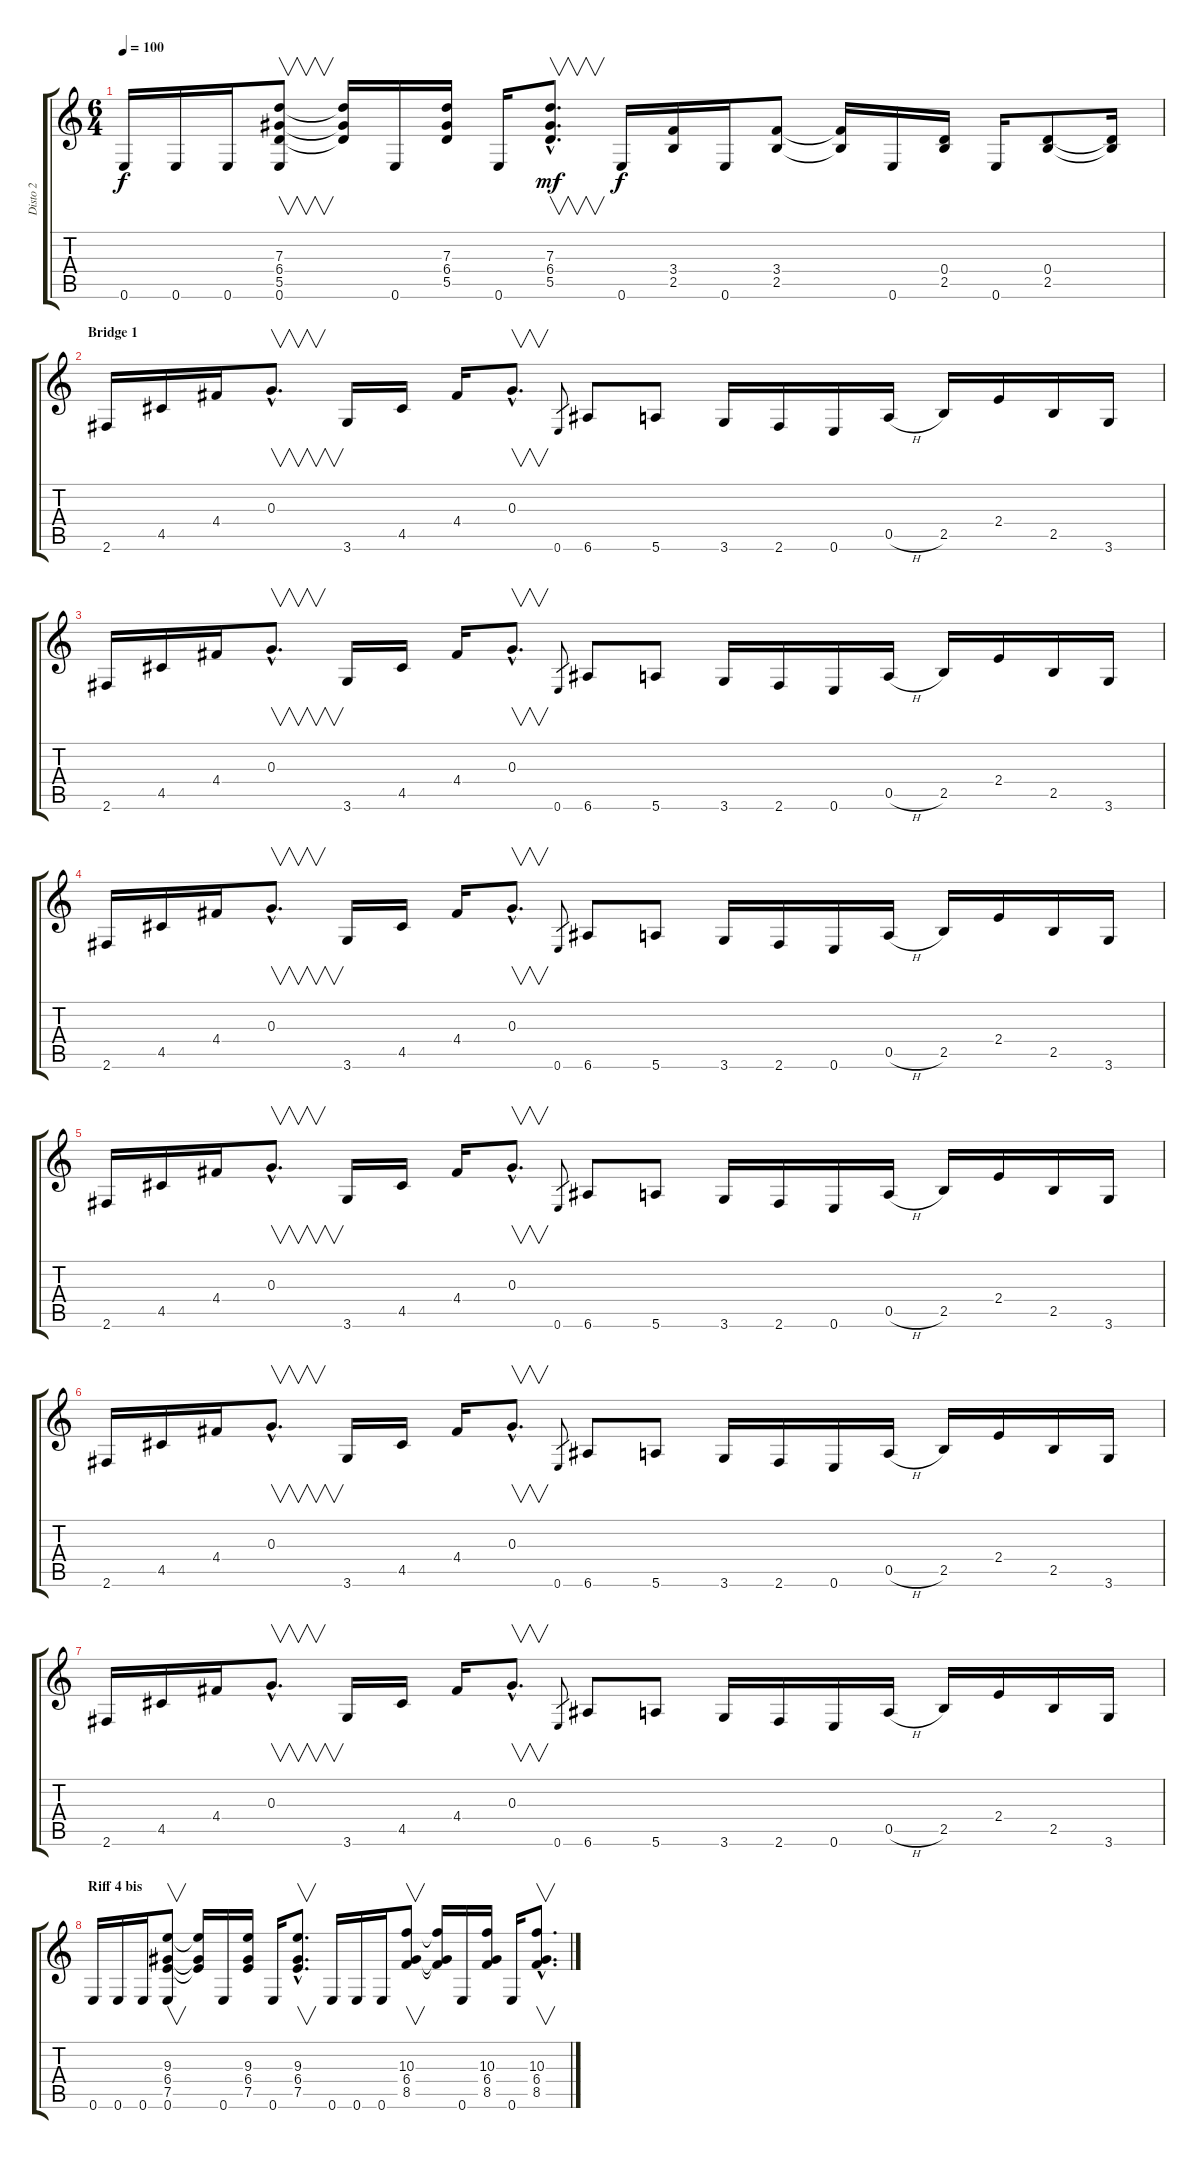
\track ("Disto 2" "Disto 2") {instrument distortionguitar}
\staff {score tabs}
\tuning (E4 B3 G3 D3 A2 E2) {hide}
\ts (6 4)
\tempo 100
\clef g2
\ks c
0.6.16{dy f} 0.6.16 0.6.16 (7.3 6.4 5.5 0.6).8{v} (7.3{t} 6.4{t} 5.5{t}).16 0.6.16 (7.3 6.4 5.5).16 0.6.16 (7.3{hac} 6.4{hac} 5.5{hac}).8{v d dy mf} 0.6.16{dy f} (3.4 2.5).16 0.6.16 (3.4 2.5).8 (3.4{t} 2.5{t}).16 0.6.16 (0.4 2.5).16 0.6.16 (0.4 2.5).8 (0.4{t} 2.5{t}).16 |
\section ("" "Bridge 1")
2.6.16{volume 16 instrument distortionguitar} 4.5.16 4.4.16 0.3{hac}.8{v d} 3.6.16 4.5.16 4.4.16 0.3{hac}.8{v d} 0.6.8{gr} 6.6.8 5.6.8 3.6.16 2.6.16 0.6.16 0.5{h}.16 2.5.16 2.4.16 2.5.16 3.6.16 |
2.6.16{volume 16 instrument distortionguitar} 4.5.16 4.4.16 0.3{hac}.8{v d} 3.6.16 4.5.16 4.4.16 0.3{hac}.8{v d} 0.6.8{gr} 6.6.8 5.6.8 3.6.16 2.6.16 0.6.16 0.5{h}.16 2.5.16 2.4.16 2.5.16 3.6.16 |
2.6.16{volume 16 instrument distortionguitar} 4.5.16 4.4.16 0.3{hac}.8{v d} 3.6.16 4.5.16 4.4.16 0.3{hac}.8{v d} 0.6.8{gr} 6.6.8 5.6.8 3.6.16 2.6.16 0.6.16 0.5{h}.16 2.5.16 2.4.16 2.5.16 3.6.16 |
2.6.16{volume 16 instrument distortionguitar} 4.5.16 4.4.16 0.3{hac}.8{v d} 3.6.16 4.5.16 4.4.16 0.3{hac}.8{v d} 0.6.8{gr} 6.6.8 5.6.8 3.6.16 2.6.16 0.6.16 0.5{h}.16 2.5.16 2.4.16 2.5.16 3.6.16 |
2.6.16{volume 16 instrument distortionguitar} 4.5.16 4.4.16 0.3{hac}.8{v d} 3.6.16 4.5.16 4.4.16 0.3{hac}.8{v d} 0.6.8{gr} 6.6.8 5.6.8 3.6.16 2.6.16 0.6.16 0.5{h}.16 2.5.16 2.4.16 2.5.16 3.6.16 |
2.6.16{volume 16 instrument distortionguitar} 4.5.16 4.4.16 0.3{hac}.8{v d} 3.6.16 4.5.16 4.4.16 0.3{hac}.8{v d} 0.6.8{gr} 6.6.8 5.6.8 3.6.16 2.6.16 0.6.16 0.5{h}.16 2.5.16 2.4.16 2.5.16 3.6.16 |
\section ("" "Riff 4 bis")
0.6.16 0.6.16 0.6.16 (9.3 6.4 7.5 0.6).8{v} (9.3{t} 6.4{t} 7.5{t}).16 0.6.16 (9.3 6.4 7.5).16 0.6.16 (9.3{hac} 6.4{hac} 7.5{hac}).8{v d} 0.6.16 0.6.16 0.6.16 (10.3 6.4 8.5).8{v} (10.3{t} 6.4{t} 8.5{t}).16 0.6.16 (10.3 6.4 8.5).16 0.6.16 (10.3{hac} 6.4{hac} 8.5{hac}).8{v d}
